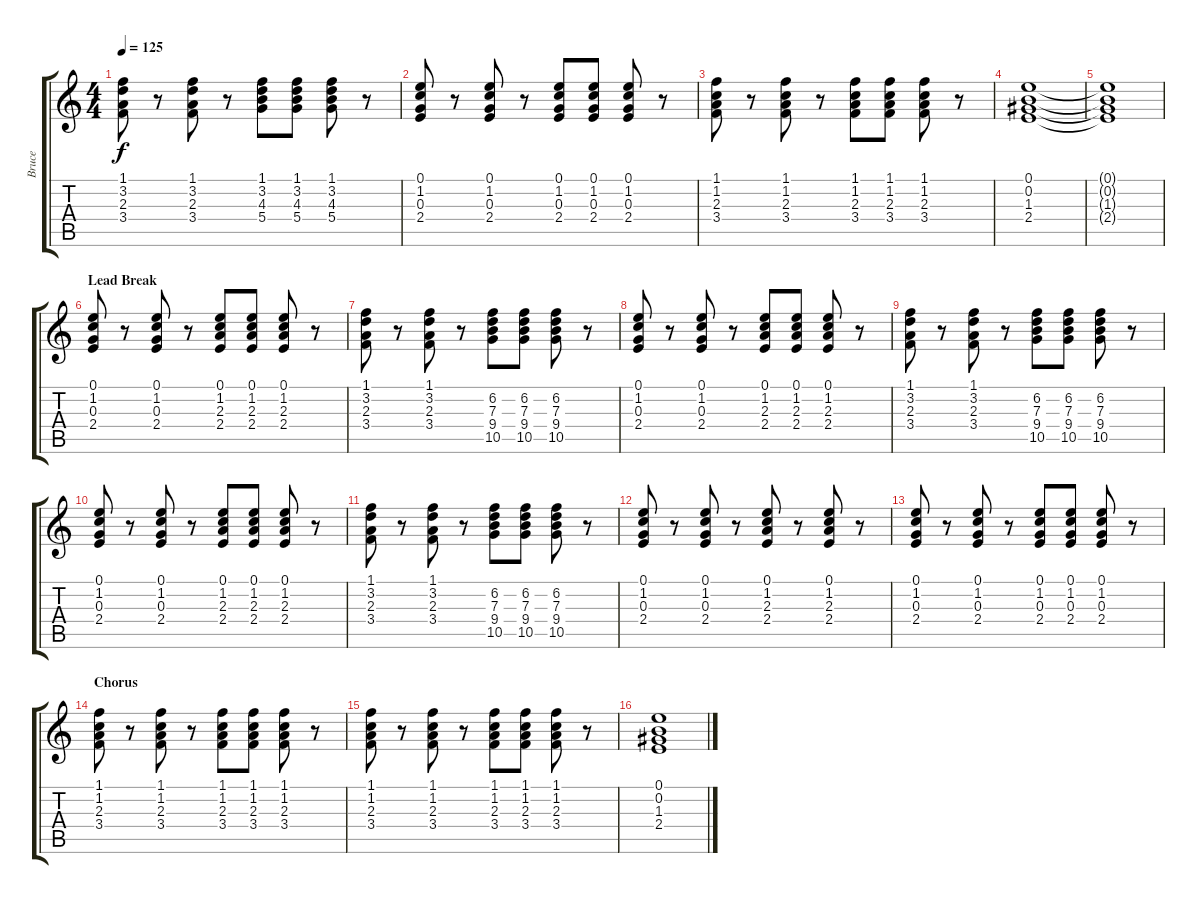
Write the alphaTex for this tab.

\track ("Bruce" "Bruce") {instrument acousticguitarsteel}
\staff {score tabs}
\tuning (E4 B3 G3 D3 A2 E2) {hide}
\ts (4 4)
\tempo 125
\clef g2
\ks c
(1.1 3.2 2.3 3.4).8{dy f} r.8 (1.1 3.2 2.3 3.4).8 r.8 (1.1 3.2 4.3 5.4).8 (1.1 3.2 4.3 5.4).8 (1.1 3.2 4.3 5.4).8 r.8 |
(0.1 1.2 0.3 2.4).8 r.8 (0.1 1.2 0.3 2.4).8 r.8 (0.1 1.2 0.3 2.4).8 (0.1 1.2 0.3 2.4).8 (0.1 1.2 0.3 2.4).8 r.8 |
(1.1 1.2 2.3 3.4).8 r.8 (1.1 1.2 2.3 3.4).8 r.8 (1.1 1.2 2.3 3.4).8 (1.1 1.2 2.3 3.4).8 (1.1 1.2 2.3 3.4).8 r.8 |
(0.1 0.2 1.3 2.4).1{volume 12} |
(0.1{t} 0.2{t} 1.3{t} 2.4{t}).1 |
\section ("" "Lead Break")
(0.1 1.2 0.3 2.4).8 r.8 (0.1 1.2 0.3 2.4).8 r.8 (0.1 1.2 2.3 2.4).8 (0.1 1.2 2.3 2.4).8 (0.1 1.2 2.3 2.4).8 r.8 |
(1.1 3.2 2.3 3.4).8 r.8 (1.1 3.2 2.3 3.4).8 r.8 (6.2 7.3 9.4 10.5).8 (6.2 7.3 9.4 10.5).8 (6.2 7.3 9.4 10.5).8 r.8 |
(0.1 1.2 0.3 2.4).8 r.8 (0.1 1.2 0.3 2.4).8 r.8 (0.1 1.2 2.3 2.4).8 (0.1 1.2 2.3 2.4).8 (0.1 1.2 2.3 2.4).8 r.8 |
(1.1 3.2 2.3 3.4).8 r.8 (1.1 3.2 2.3 3.4).8 r.8 (6.2 7.3 9.4 10.5).8 (6.2 7.3 9.4 10.5).8 (6.2 7.3 9.4 10.5).8 r.8 |
(0.1 1.2 0.3 2.4).8 r.8 (0.1 1.2 0.3 2.4).8 r.8 (0.1 1.2 2.3 2.4).8 (0.1 1.2 2.3 2.4).8 (0.1 1.2 2.3 2.4).8 r.8 |
(1.1 3.2 2.3 3.4).8 r.8 (1.1 3.2 2.3 3.4).8 r.8 (6.2 7.3 9.4 10.5).8 (6.2 7.3 9.4 10.5).8 (6.2 7.3 9.4 10.5).8 r.8 |
(0.1 1.2 0.3 2.4).8 r.8 (0.1 1.2 0.3 2.4).8 r.8 (0.1 1.2 2.3 2.4).8 r.8 (0.1 1.2 2.3 2.4).8 r.8 |
(0.1 1.2 0.3 2.4).8 r.8 (0.1 1.2 0.3 2.4).8 r.8 (0.1 1.2 0.3 2.4).8 (0.1 1.2 0.3 2.4).8 (0.1 1.2 0.3 2.4).8 r.8 |
\section ("" "Chorus")
(1.1 1.2 2.3 3.4).8 r.8 (1.1 1.2 2.3 3.4).8 r.8 (1.1 1.2 2.3 3.4).8 (1.1 1.2 2.3 3.4).8 (1.1 1.2 2.3 3.4).8 r.8 |
(1.1 1.2 2.3 3.4).8 r.8 (1.1 1.2 2.3 3.4).8 r.8 (1.1 1.2 2.3 3.4).8 (1.1 1.2 2.3 3.4).8 (1.1 1.2 2.3 3.4).8 r.8 |
(0.1 0.2 1.3 2.4).1{volume 12}
